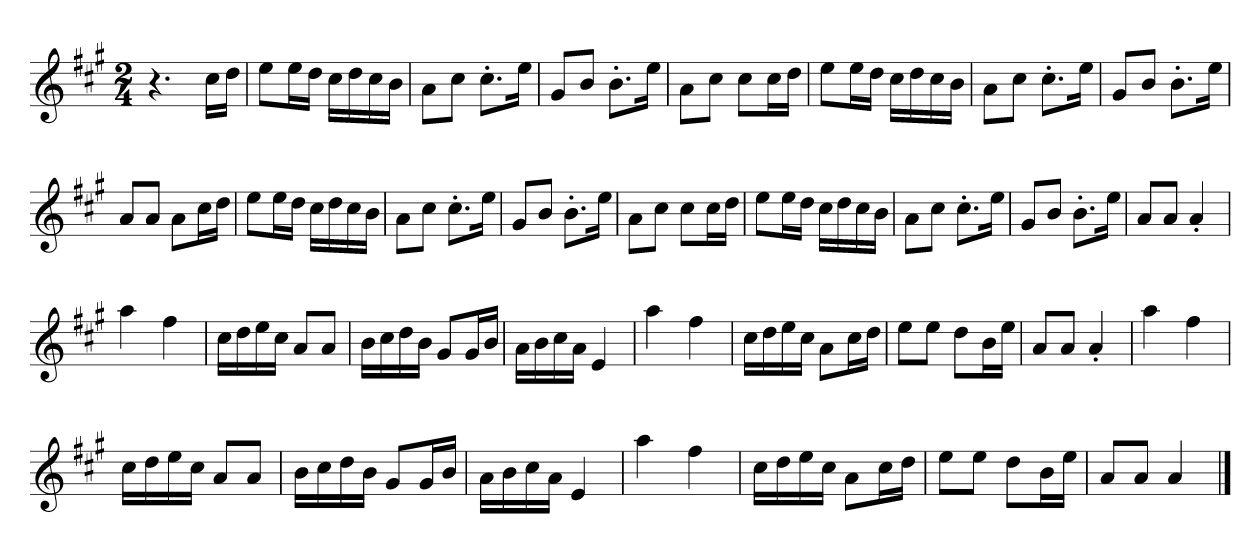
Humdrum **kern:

**kern
*part1
*staff1
*clefG2
*k[f#c#g#]
*M2/4
=
4.r
16cc#\LL
16dd\JJ
=
8ee\L
16ee\L
16dd\JJ
16cc#\LL
16dd\
16cc#\
16b\JJ
=
8a\L
8cc#\J
8.cc#'\L
16ee\Jk
=
8g#/L
8b/J
8.b'\L
16ee\Jk
=
8a\L
8cc#\J
8cc#\L
16cc#\L
16dd\JJ
=
8ee\L
16ee\L
16dd\JJ
16cc#\LL
16dd\
16cc#\
16b\JJ
=
8a\L
8cc#\J
8.cc#'\L
16ee\Jk
=
8g#/L
8b/J
8.b'\L
16ee\Jk
=
8a/L
8a/J
8a\L
16cc#\L
16dd\JJ
=
8ee\L
16ee\L
16dd\JJ
16cc#\LL
16dd\
16cc#\
16b\JJ
=
8a\L
8cc#\J
8.cc#'\L
16ee\Jk
=
8g#/L
8b/J
8.b'\L
16ee\Jk
=
8a\L
8cc#\J
8cc#\L
16cc#\L
16dd\JJ
=
8ee\L
16ee\L
16dd\JJ
16cc#\LL
16dd\
16cc#\
16b\JJ
=
8a\L
8cc#\J
8.cc#'\L
16ee\Jk
=
8g#/L
8b/J
8.b'\L
16ee\Jk
=
8a/L
8a/J
4a'/
=
4aa\
4ff#\
=
16cc#\LL
16dd\
16ee\
16cc#\JJ
8a/L
8a/J
=
16b\LL
16cc#\
16dd\
16b\JJ
8g#/L
16g#/L
16b/JJ
=
16a\LL
16b\
16cc#\
16a\JJ
4e/
=
4aa\
4ff#\
=
16cc#\LL
16dd\
16ee\
16cc#\JJ
8a\L
16cc#\L
16dd\JJ
=
8ee\L
8ee\J
8dd\L
16b\L
16ee\JJ
=
8a/L
8a/J
4a'/
=
4aa\
4ff#\
=
16cc#\LL
16dd\
16ee\
16cc#\JJ
8a/L
8a/J
=
16b\LL
16cc#\
16dd\
16b\JJ
8g#/L
16g#/L
16b/JJ
=
16a\LL
16b\
16cc#\
16a\JJ
4e/
=
4aa\
4ff#\
=
16cc#\LL
16dd\
16ee\
16cc#\JJ
8a\L
16cc#\L
16dd\JJ
=
8ee\L
8ee\J
8dd\L
16b\L
16ee\JJ
=
8a/L
8a/J
4a/
==
*-
